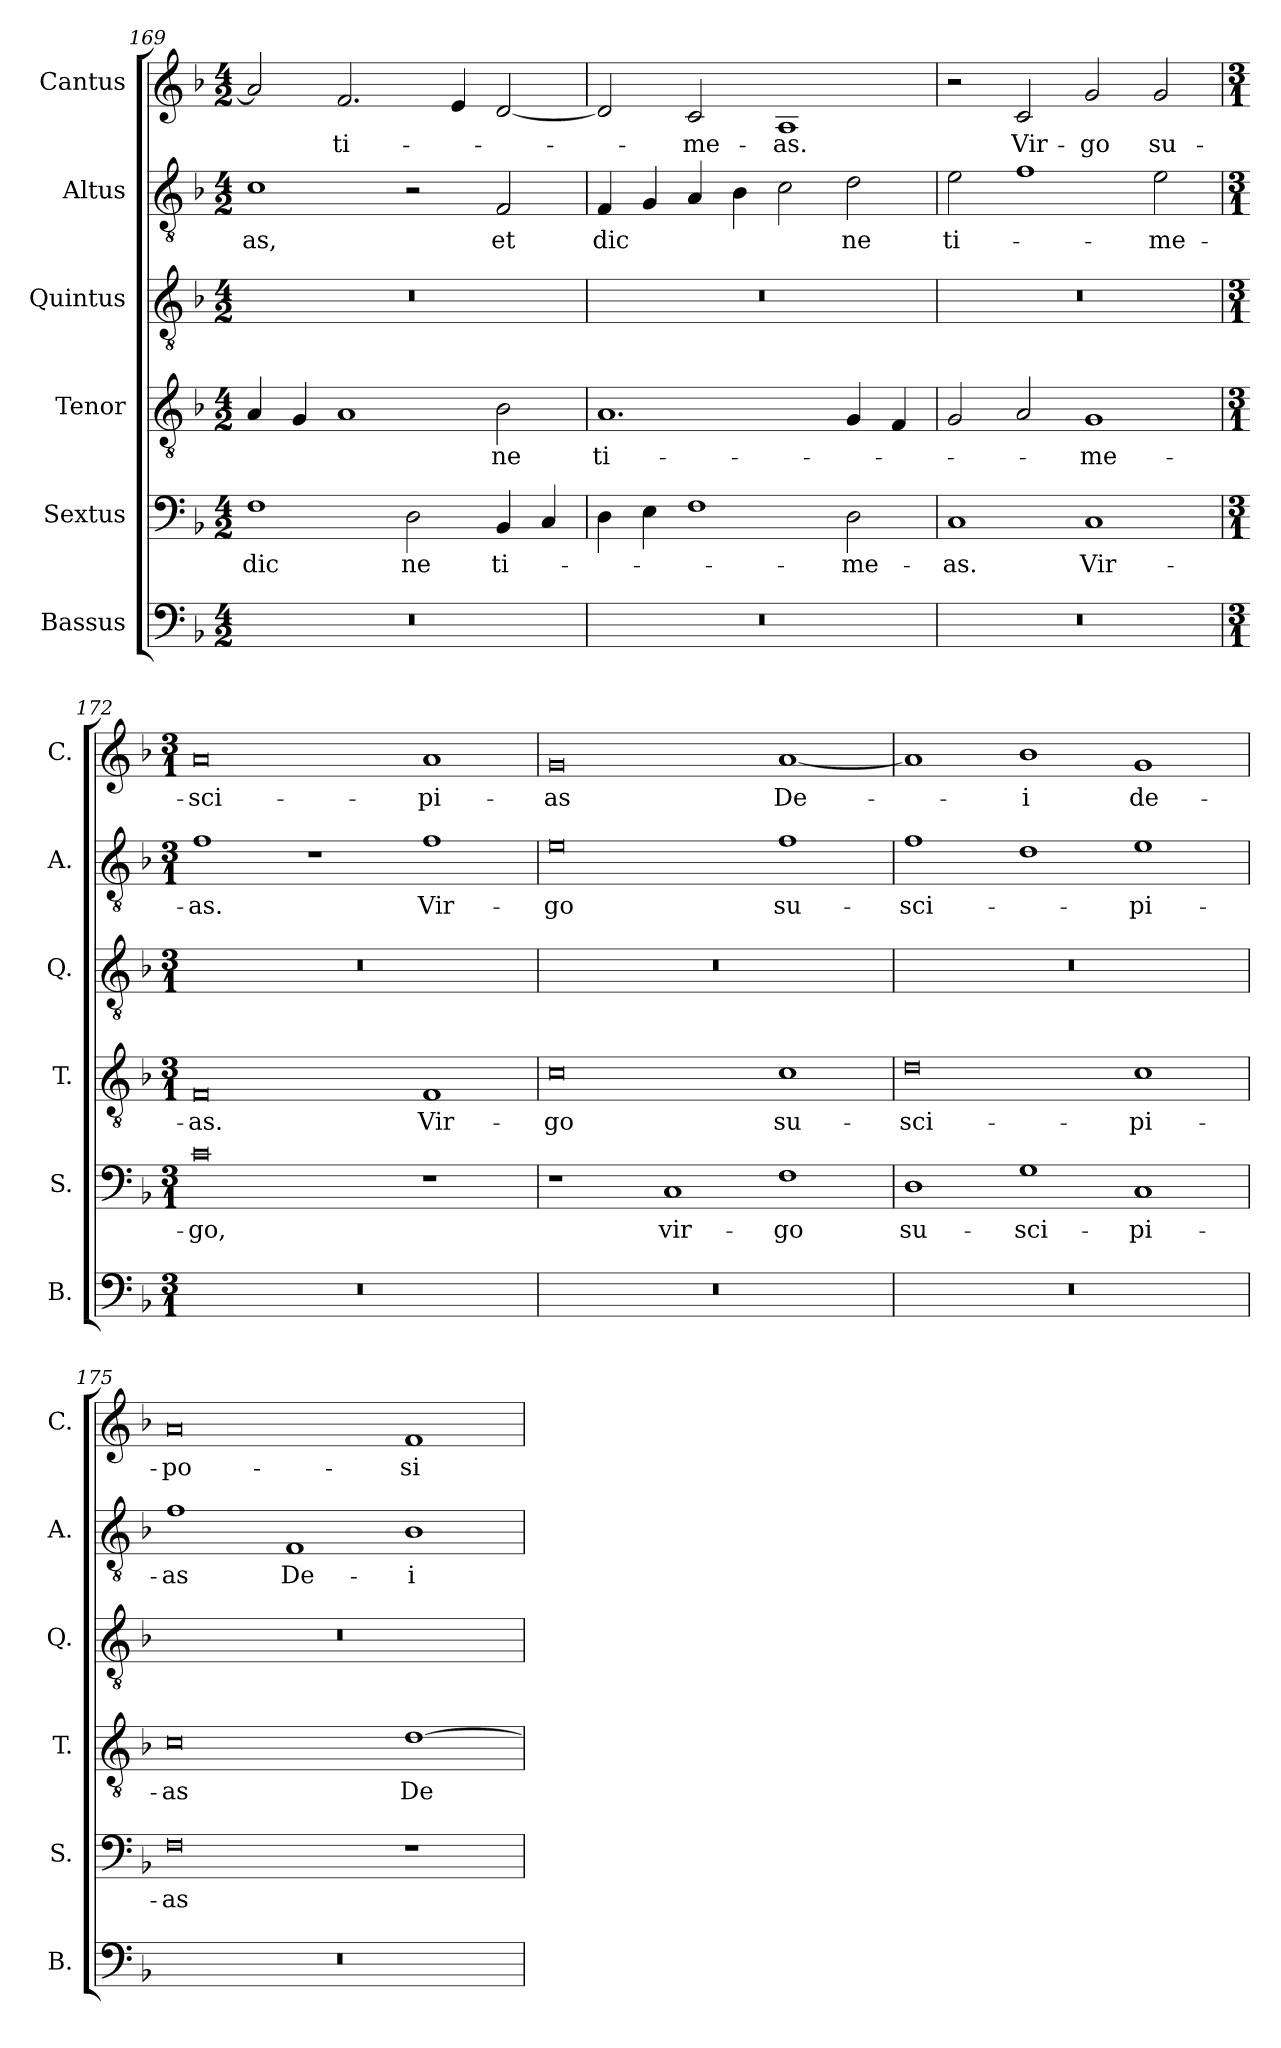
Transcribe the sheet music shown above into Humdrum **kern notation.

**kern	**kern	**text	**kern	**text	**kern	**kern	**text	**kern	**text
*part6	*part5	*part5	*part4	*part4	*part3	*part2	*part2	*part1	*part1
*staff6	*staff5	*staff5	*staff4	*staff4	*staff3	*staff2	*staff2	*staff1	*staff1
*I"Bassus	*I"Sextus	*	*I"Tenor	*	*I"Quintus	*I"Altus	*	*I"Cantus	*
*I'B.	*I'S.	*	*I'T.	*	*I'Q.	*I'A.	*	*I'C.	*
!!LO:LB:g=z
*clefF4	*clefF4	*	*clefGv2	*	*clefGv2	*clefGv2	*	*clefG2	*
*k[b-]	*k[b-]	*	*k[b-]	*	*k[b-]	*k[b-]	*	*k[b-]	*
*F:	*F:	*	*F:	*	*F:	*F:	*	*F:	*
*M4/2	*M4/2	*	*M4/2	*	*M4/2	*M4/2	*	*M4/2	*
=169	=169	=169	=169	=169	=169	=169	=169	=169	=169
!	!	!LO:LY:b	!	!	!	!	!LO:LY:b	!	!
0r	1F	dic	4A/	.	0r	1c	-as,	2a/]	.
.	.	.	4G/	.	.	.	.	.	.
!	!	!	!	!	!	!	!	!	!LO:LY:b
.	.	.	1A	.	.	.	.	2.f/	ti-
!	!	!LO:LY:b	!	!	!	!	!	!	!
.	2D\	ne	.	.	.	2r	.	.	.
.	.	.	.	.	.	.	.	4e/	.
!	!	!LO:LY:b	!	!LO:LY:b	!	!	!LO:LY:b	!	!
.	4BB-/	ti-	2B-\	ne	.	2F/	et	[2d/	.
.	4C/	.	.	.	.	.	.	.	.
=170	=170	=170	=170	=170	=170	=170	=170	=170	=170
!	!	!	!	!LO:LY:b	!	!	!LO:LY:b	!	!
0r	4D\	.	1.A	ti-	0r	4F/	dic	2d/]	.
.	4E\	.	.	.	.	4G/	.	.	.
!	!	!	!	!	!	!	!	!	!LO:LY:b
.	1F	.	.	.	.	4A/	.	2c/	-me-
.	.	.	.	.	.	4B-\	.	.	.
!	!	!	!	!	!	!	!	!	!LO:LY:b
.	.	.	.	.	.	2c\	.	1A	-as.
!	!	!LO:LY:b	!	!	!	!	!LO:LY:b	!	!
.	2D\	-me-	4G/	.	.	2d\	ne	.	.
.	.	.	4F/	.	.	.	.	.	.
=171	=171	=171	=171	=171	=171	=171	=171	=171	=171
!	!	!LO:LY:b	!	!	!	!	!LO:LY:b	!	!
0r	1C	-as.	2G/	.	0r	2e\	ti-	2r	.
!	!	!	!	!	!	!	!	!	!LO:LY:b
.	.	.	2A/	.	.	1f	.	2c/	Vir-
!	!	!LO:LY:b	!	!LO:LY:b	!	!	!	!	!LO:LY:b
.	1C	Vir-	1G	-me-	.	.	.	2g/	-go
!	!	!	!	!	!	!	!LO:LY:b	!	!LO:LY:b
.	.	.	.	.	.	2e\	-me-	2g/	su-
=172	=172	=172	=172	=172	=172	=172	=172	=172	=172
*M3/1	*M3/1	*	*M3/1	*	*M3/1	*M3/1	*	*M3/1	*
!	!	!LO:LY:b	!	!LO:LY:b	!	!	!LO:LY:b	!	!LO:LY:b
0.r	0c	-go,	0F	-as.	0.r	1f	-as.	0a	-sci-
.	.	.	.	.	.	1r	.	.	.
!	!	!	!	!LO:LY:b	!	!	!LO:LY:b	!	!LO:LY:b
.	1r	.	1F	Vir-	.	1f	Vir-	1a	-pi-
=173	=173	=173	=173	=173	=173	=173	=173	=173	=173
!	!	!	!	!LO:LY:b	!	!	!LO:LY:b	!	!LO:LY:b
0.r	1r	.	0c	-go	0.r	0e	-go	0g	-as
!	!	!LO:LY:b	!	!	!	!	!	!	!
.	1C	vir-	.	.	.	.	.	.	.
!	!	!LO:LY:b	!	!LO:LY:b	!	!	!LO:LY:b	!	!LO:LY:b
.	1F	-go	1c	su-	.	1f	su-	[1a	De-
=174	=174	=174	=174	=174	=174	=174	=174	=174	=174
!	!	!LO:LY:b	!	!LO:LY:b	!	!	!LO:LY:b	!	!
0.r	1D	su-	0d	-sci-	0.r	1f	-sci-	1a]	.
!	!	!LO:LY:b	!	!	!	!	!	!	!LO:LY:b
.	1G	-sci-	.	.	.	1d	.	1b-	-i
!	!	!LO:LY:b	!	!LO:LY:b	!	!	!LO:LY:b	!	!LO:LY:b
.	1C	-pi-	1c	-pi-	.	1e	-pi-	1g	de-
=175	=175	=175	=175	=175	=175	=175	=175	=175	=175
!	!	!LO:LY:b	!	!LO:LY:b	!	!	!LO:LY:b	!	!LO:LY:b
0.r	0F	-as	0c	-as	0.r	1f	-as	0a	-po-
!	!	!	!	!	!	!	!LO:LY:b	!	!
.	.	.	.	.	.	1F	De-	.	.
!	!	!	!	!LO:LY:b	!	!	!LO:LY:b	!	!LO:LY:b
.	1r	.	[1d	De-	.	1B-	-i	1f	-si-
=	=	=	=	=	=	=	=	=	=
*-	*-	*-	*-	*-	*-	*-	*-	*-	*-
